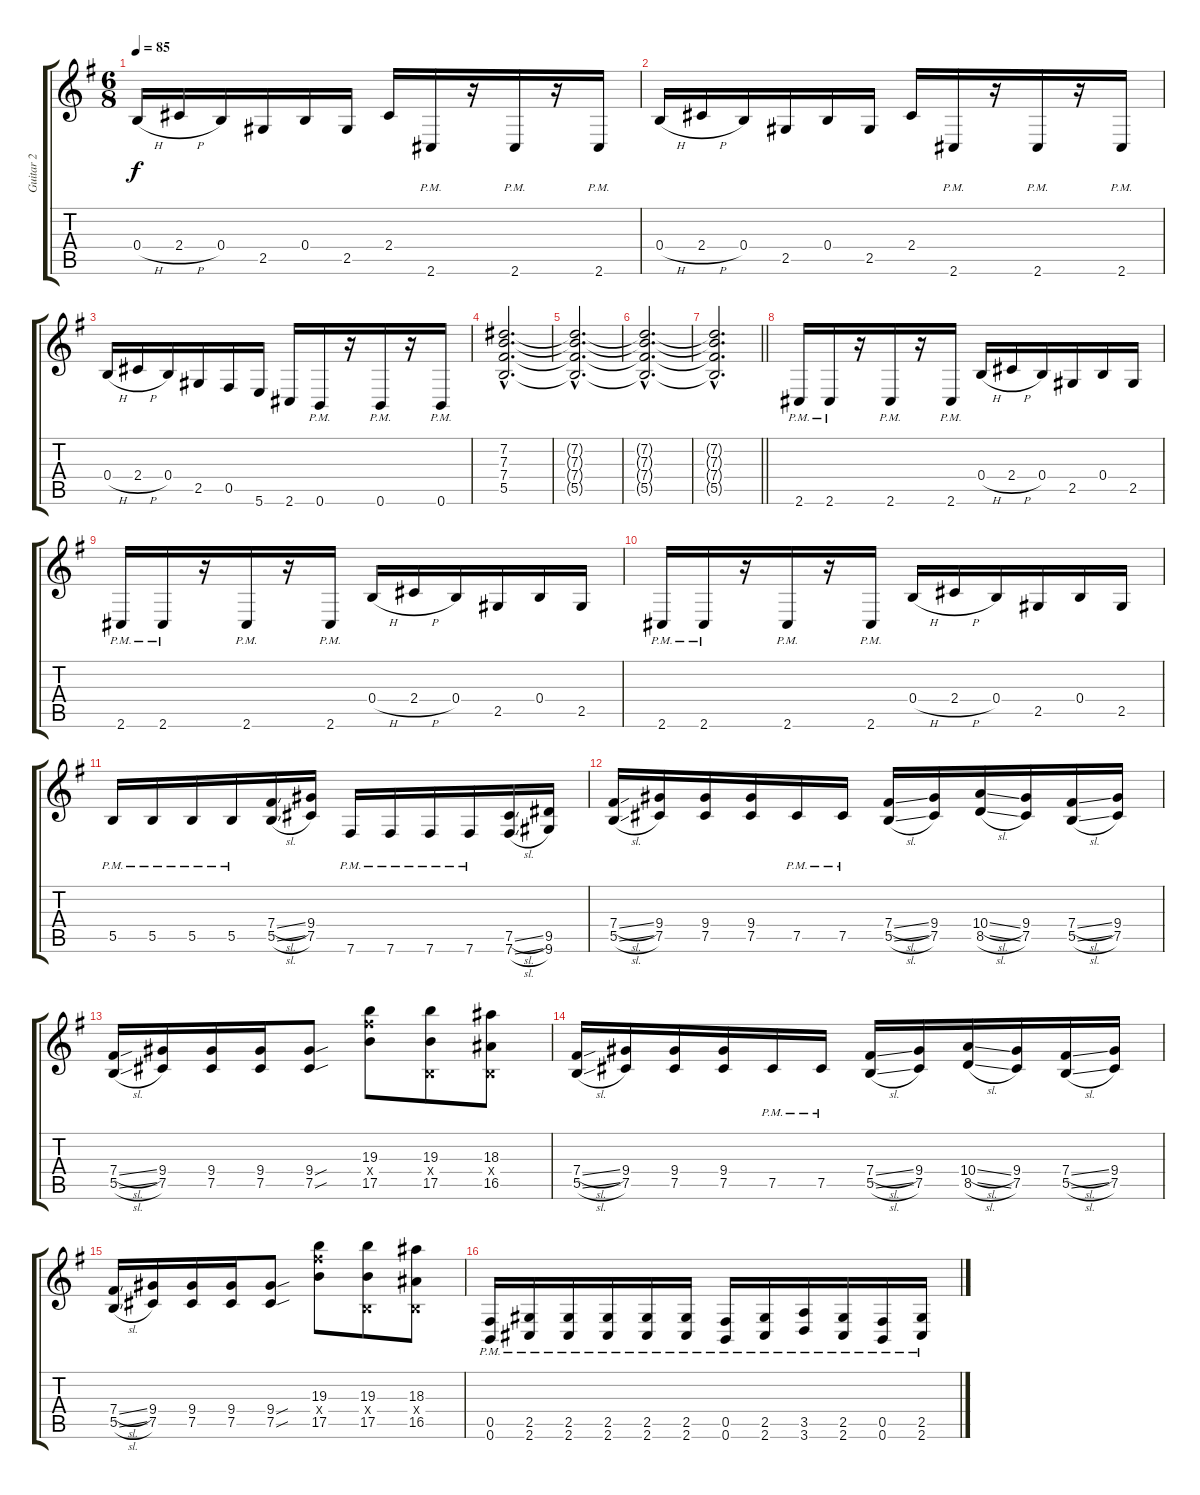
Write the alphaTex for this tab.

\track ("Guitar 2" "Guitar 2") {instrument overdrivenguitar}
\staff {score tabs}
\tuning (Db4 Ab3 E3 B2 Gb2 B1) {hide}
\ts (6 8)
\tempo 85
\clef g2
\ks eminor
0.4{h}.16{dy f} 2.4{h}.16 0.4.16 2.5.16 0.4.16 2.5.16 2.4.16 2.6{pm}.16 r.16 2.6{pm}.16 r.16 2.6{pm}.16 |
0.4{h}.16 2.4{h}.16 0.4.16 2.5.16 0.4.16 2.5.16 2.4.16 2.6{pm}.16 r.16 2.6{pm}.16 r.16 2.6{pm}.16 |
0.4{h}.16 2.4{h}.16 0.4.16 2.5.16 0.5.16 5.6.16 2.6.16 0.6{pm}.16 r.16 0.6{pm}.16 r.16 0.6{pm}.16 |
(7.2{hac} 7.3{hac} 7.4{hac} 5.5{hac}).2{d volume 0} |
(7.2{hac t} 7.3{hac t} 7.4{hac t} 5.5{hac t}).2{d} |
(7.2{hac t} 7.3{hac t} 7.4{hac t} 5.5{hac t}).2{d} |
\barLineRight lightlight
(7.2{hac t} 7.3{hac t} 7.4{hac t} 5.5{hac t}).2{d} |
2.6{pm}.16{volume 16} 2.6{pm}.16 r.16 2.6{pm}.16 r.16 2.6{pm}.16 0.4{h}.16 2.4{h}.16 0.4.16 2.5.16 0.4.16 2.5.16 |
2.6{pm}.16 2.6{pm}.16 r.16 2.6{pm}.16 r.16 2.6{pm}.16 0.4{h}.16 2.4{h}.16 0.4.16 2.5.16 0.4.16 2.5.16 |
2.6{pm}.16 2.6{pm}.16 r.16 2.6{pm}.16 r.16 2.6{pm}.16 0.4{h}.16 2.4{h}.16 0.4.16 2.5.16 0.4.16 2.5.16 |
5.5{pm}.16 5.5{pm}.16 5.5{pm}.16 5.5{pm}.16 (7.4{sl} 5.5{sl}).16 (9.4 7.5).16 7.6{pm}.16 7.6{pm}.16 7.6{pm}.16 7.6{pm}.16 (7.5{sl} 7.6{sl}).16 (9.5 9.6).16 |
(7.4{sl} 5.5{sl}).16 (9.4 7.5).16 (9.4 7.5).16 (9.4 7.5).16 7.5{pm}.16 7.5{pm}.16 (7.4{sl} 5.5{sl}).16 (9.4 7.5).16 (10.4{sl} 8.5{sl}).16 (9.4 7.5).16 (7.4{sl} 5.5{sl}).16 (9.4 7.5).16 |
(7.4{sl} 5.5{sl}).16 (9.4 7.5).16 (9.4 7.5).16 (9.4 7.5).16 (9.4{sou} 7.5{sou}).8 (19.3 19.4{x} 17.5).8 (19.3 0.4{x} 17.5).8 (18.3 0.4{x} 16.5).8 |
(7.4{sl} 5.5{sl}).16 (9.4 7.5).16 (9.4 7.5).16 (9.4 7.5).16 7.5{pm}.16 7.5{pm}.16 (7.4{sl} 5.5{sl}).16 (9.4 7.5).16 (10.4{sl} 8.5{sl}).16 (9.4 7.5).16 (7.4{sl} 5.5{sl}).16 (9.4 7.5).16 |
(7.4{sl} 5.5{sl}).16 (9.4 7.5).16 (9.4 7.5).16 (9.4 7.5).16 (9.4{sou} 7.5{sou}).8 (19.3 19.4{x} 17.5).8 (19.3 0.4{x} 17.5).8 (18.3 0.4{x} 16.5).8 |
(0.5{pm} 0.6{pm}).16 (2.5{pm} 2.6{pm}).16 (2.5{pm} 2.6{pm}).16 (2.5{pm} 2.6{pm}).16 (2.5{pm} 2.6{pm}).16 (2.5{pm} 2.6{pm}).16 (0.5{pm} 0.6{pm}).16 (2.5{pm} 2.6{pm}).16 (3.5{pm} 3.6{pm}).16 (2.5{pm} 2.6{pm}).16 (0.5{pm} 0.6{pm}).16 (2.5{pm} 2.6{pm}).16
